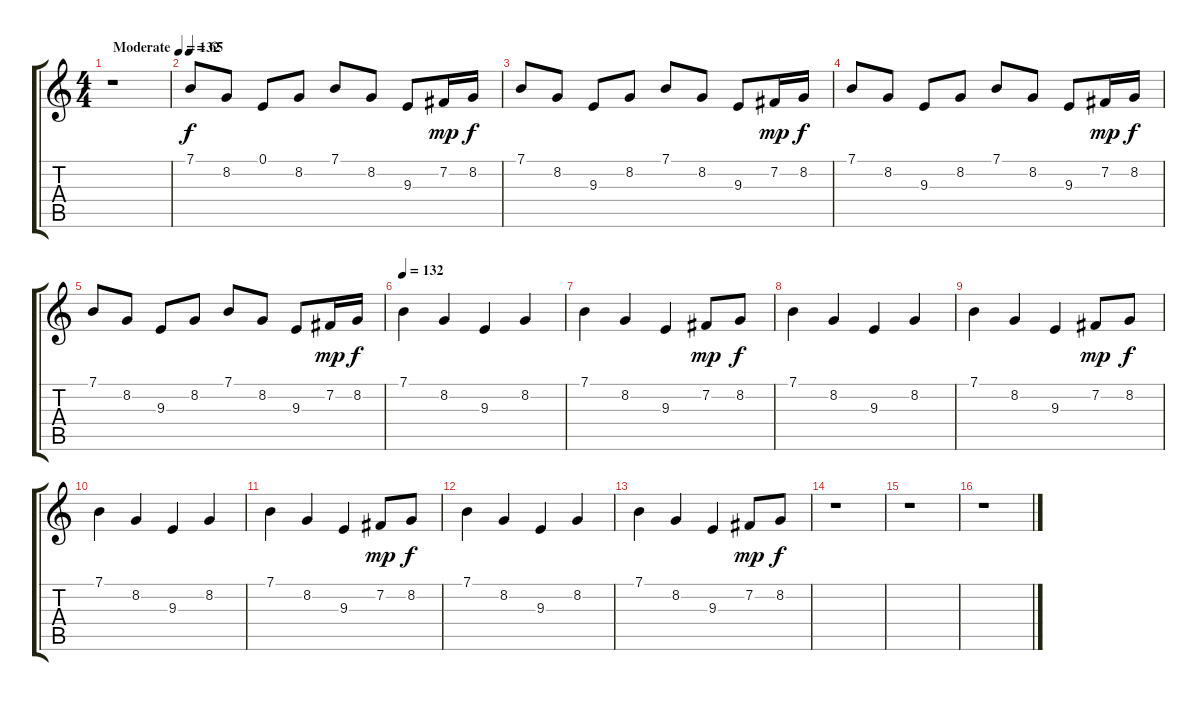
\track "" {instrument tubularbells}
\staff {score tabs}
\tuning (E4 B3 G3 D3 A2 E2) {hide}
\ts (4 4)
\tempo (132 "Moderate")
\clef g2
\ks c
r.1{dy f instrument tubularbells} |
\tempo 65
7.1.8 8.2.8 0.1.8 8.2.8 7.1.8 8.2.8 9.3.8 7.2.16{dy mp} 8.2.16{dy f} |
7.1.8 8.2.8 9.3.8 8.2.8 7.1.8 8.2.8 9.3.8 7.2.16{dy mp} 8.2.16{dy f} |
7.1.8 8.2.8 9.3.8 8.2.8 7.1.8 8.2.8 9.3.8 7.2.16{dy mp} 8.2.16{dy f} |
7.1.8 8.2.8 9.3.8 8.2.8 7.1.8 8.2.8 9.3.8 7.2.16{dy mp} 8.2.16{dy f} |
\tempo 132
7.1.4 8.2.4 9.3.4 8.2.4 |
7.1.4 8.2.4 9.3.4 7.2.8{dy mp} 8.2.8{dy f} |
7.1.4 8.2.4 9.3.4 8.2.4 |
7.1.4 8.2.4 9.3.4 7.2.8{dy mp} 8.2.8{dy f} |
7.1.4 8.2.4 9.3.4 8.2.4 |
7.1.4 8.2.4 9.3.4 7.2.8{dy mp} 8.2.8{dy f} |
7.1.4 8.2.4 9.3.4 8.2.4 |
7.1.4 8.2.4 9.3.4 7.2.8{dy mp} 8.2.8{dy f} |
r.1 |
r.1 |
r.1
